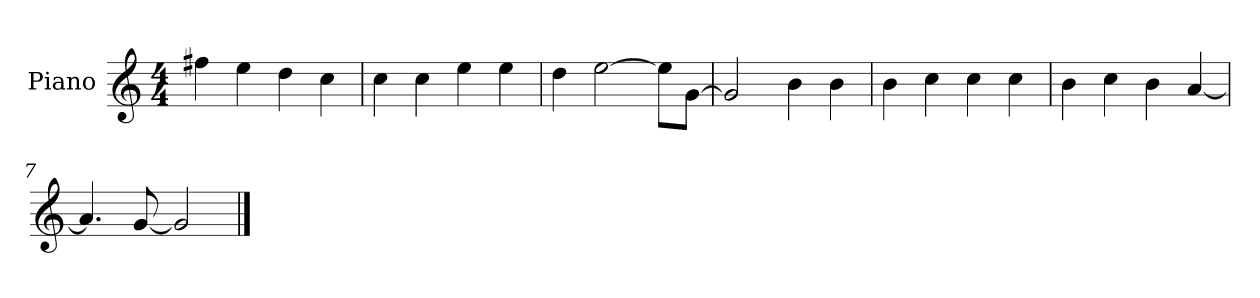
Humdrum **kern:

**kern
*part1
*staff1
*I"Piano
*I'P-no
*clefG2
*k[]
*M4/4
*MM90
=1
4ff#X\
4ee\
4dd\
4cc\
=2
4cc\
4cc\
4ee\
4ee\
=3
4dd\
[2ee\
8ee\L]
[8g\J
=4
2g/]
4b\
4b\
=5
4b\
4cc\
4cc\
4cc\
=6
4b\
4cc\
4b\
[4a/
=7
4.a/]
[8g/
2g/]
==
*-
